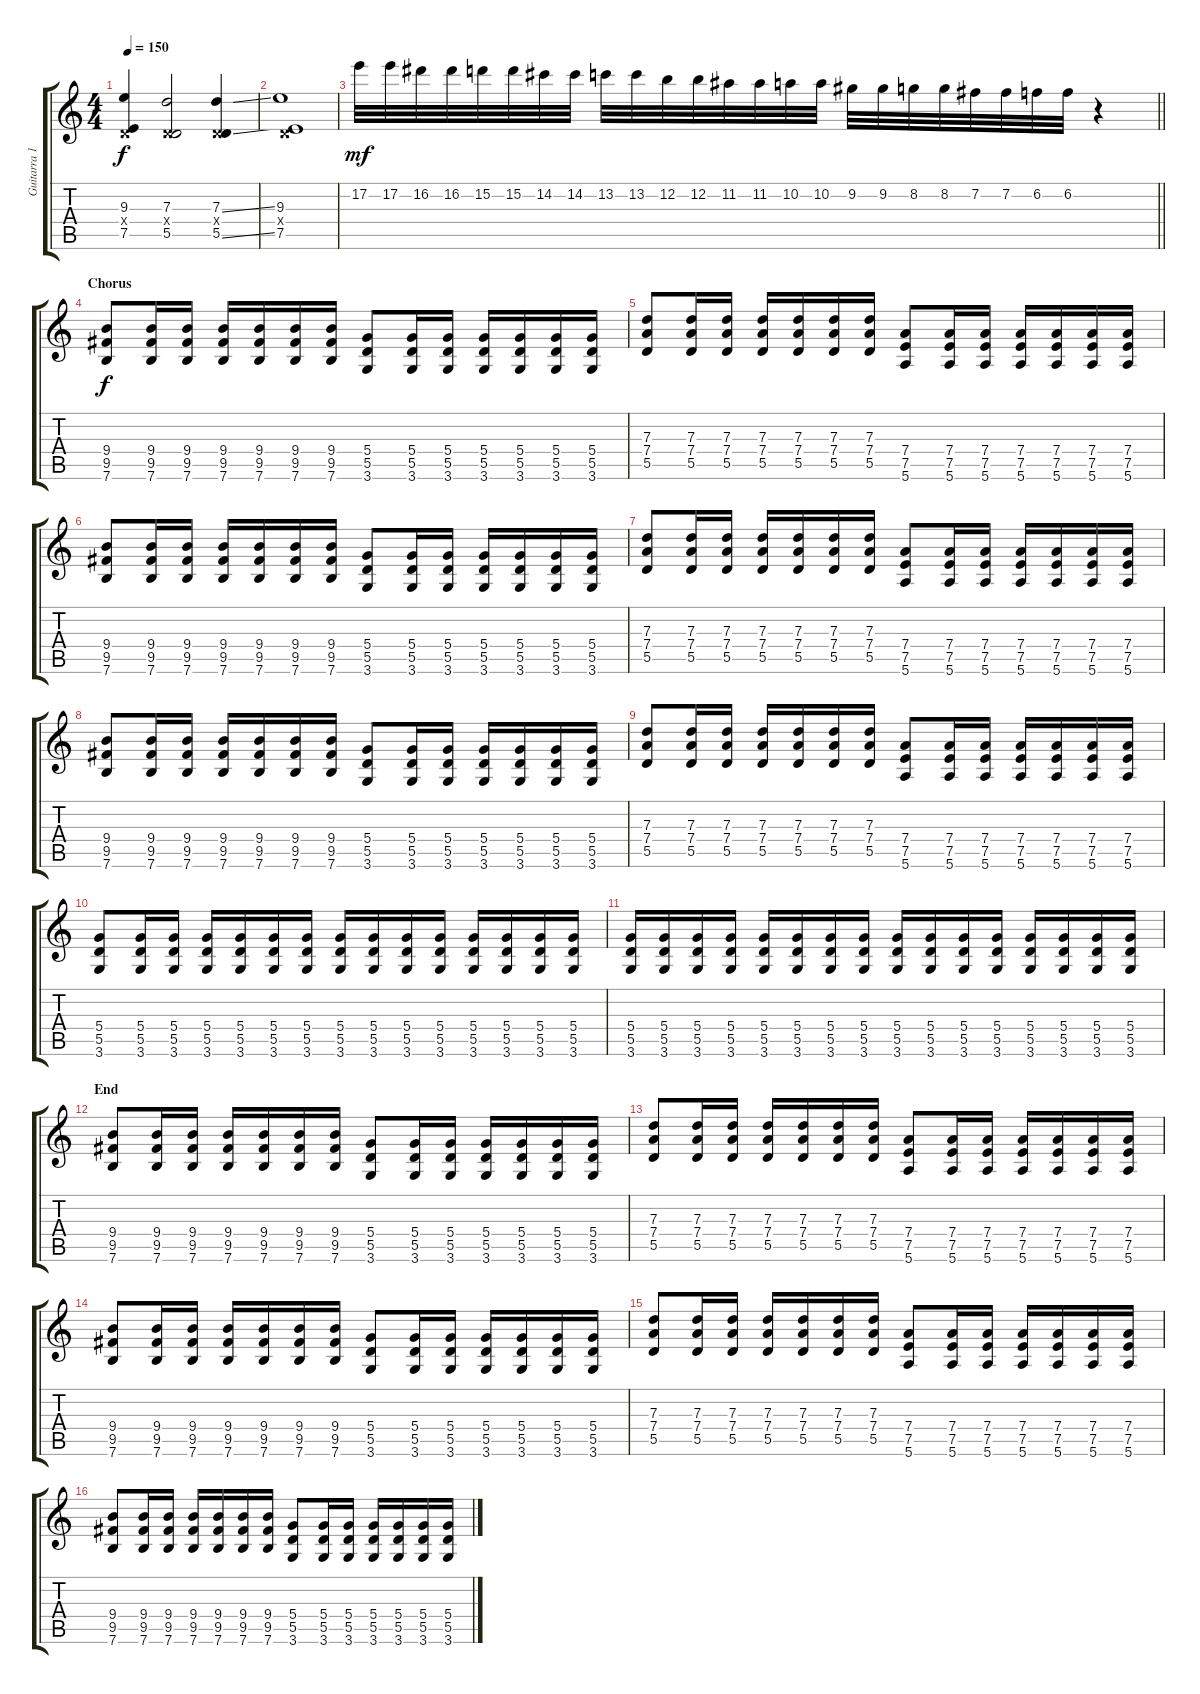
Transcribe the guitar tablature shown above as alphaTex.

\track ("Guitarra 1 - Mathias" "Guitarra 1") {instrument distortionguitar}
\staff {score tabs}
\tuning (E4 B3 G3 D3 A2 E2) {hide}
\ts (4 4)
\tempo 150
\clef g2
\ks c
(9.3 0.4{x} 7.5).4{dy f} (7.3 0.4{x} 5.5).2 (7.3{ss} 0.4{x} 5.5{ss}).4 |
(9.3 0.4{x} 7.5).1 |
\barLineRight lightlight
17.2.32{dy mf instrument guitarfretnoise} 17.2.32 16.2.32 16.2.32 15.2.32 15.2.32 14.2.32 14.2.32 13.2.32 13.2.32 12.2.32 12.2.32 11.2.32 11.2.32 10.2.32 10.2.32 9.2.32 9.2.32 8.2.32 8.2.32 7.2.32 7.2.32 6.2.32 6.2.32 r.4 |
\section ("" "Chorus")
(9.4 9.5 7.6).8{dy f instrument distortionguitar} (9.4 9.5 7.6).16 (9.4 9.5 7.6).16 (9.4 9.5 7.6).16 (9.4 9.5 7.6).16 (9.4 9.5 7.6).16 (9.4 9.5 7.6).16 (5.4 5.5 3.6).8 (5.4 5.5 3.6).16 (5.4 5.5 3.6).16 (5.4 5.5 3.6).16 (5.4 5.5 3.6).16 (5.4 5.5 3.6).16 (5.4 5.5 3.6).16 |
(7.3 7.4 5.5).8 (7.3 7.4 5.5).16 (7.3 7.4 5.5).16 (7.3 7.4 5.5).16 (7.3 7.4 5.5).16 (7.3 7.4 5.5).16 (7.3 7.4 5.5).16 (7.4 7.5 5.6).8 (7.4 7.5 5.6).16 (7.4 7.5 5.6).16 (7.4 7.5 5.6).16 (7.4 7.5 5.6).16 (7.4 7.5 5.6).16 (7.4 7.5 5.6).16 |
(9.4 9.5 7.6).8 (9.4 9.5 7.6).16 (9.4 9.5 7.6).16 (9.4 9.5 7.6).16 (9.4 9.5 7.6).16 (9.4 9.5 7.6).16 (9.4 9.5 7.6).16 (5.4 5.5 3.6).8 (5.4 5.5 3.6).16 (5.4 5.5 3.6).16 (5.4 5.5 3.6).16 (5.4 5.5 3.6).16 (5.4 5.5 3.6).16 (5.4 5.5 3.6).16 |
(7.3 7.4 5.5).8 (7.3 7.4 5.5).16 (7.3 7.4 5.5).16 (7.3 7.4 5.5).16 (7.3 7.4 5.5).16 (7.3 7.4 5.5).16 (7.3 7.4 5.5).16 (7.4 7.5 5.6).8 (7.4 7.5 5.6).16 (7.4 7.5 5.6).16 (7.4 7.5 5.6).16 (7.4 7.5 5.6).16 (7.4 7.5 5.6).16 (7.4 7.5 5.6).16 |
(9.4 9.5 7.6).8 (9.4 9.5 7.6).16 (9.4 9.5 7.6).16 (9.4 9.5 7.6).16 (9.4 9.5 7.6).16 (9.4 9.5 7.6).16 (9.4 9.5 7.6).16 (5.4 5.5 3.6).8 (5.4 5.5 3.6).16 (5.4 5.5 3.6).16 (5.4 5.5 3.6).16 (5.4 5.5 3.6).16 (5.4 5.5 3.6).16 (5.4 5.5 3.6).16 |
(7.3 7.4 5.5).8 (7.3 7.4 5.5).16 (7.3 7.4 5.5).16 (7.3 7.4 5.5).16 (7.3 7.4 5.5).16 (7.3 7.4 5.5).16 (7.3 7.4 5.5).16 (7.4 7.5 5.6).8 (7.4 7.5 5.6).16 (7.4 7.5 5.6).16 (7.4 7.5 5.6).16 (7.4 7.5 5.6).16 (7.4 7.5 5.6).16 (7.4 7.5 5.6).16 |
(5.4 5.5 3.6).8 (5.4 5.5 3.6).16 (5.4 5.5 3.6).16 (5.4 5.5 3.6).16 (5.4 5.5 3.6).16 (5.4 5.5 3.6).16 (5.4 5.5 3.6).16 (5.4 5.5 3.6).16 (5.4 5.5 3.6).16 (5.4 5.5 3.6).16 (5.4 5.5 3.6).16 (5.4 5.5 3.6).16 (5.4 5.5 3.6).16 (5.4 5.5 3.6).16 (5.4 5.5 3.6).16 |
(5.4 5.5 3.6).16 (5.4 5.5 3.6).16 (5.4 5.5 3.6).16 (5.4 5.5 3.6).16 (5.4 5.5 3.6).16 (5.4 5.5 3.6).16 (5.4 5.5 3.6).16 (5.4 5.5 3.6).16 (5.4 5.5 3.6).16 (5.4 5.5 3.6).16 (5.4 5.5 3.6).16 (5.4 5.5 3.6).16 (5.4 5.5 3.6).16 (5.4 5.5 3.6).16 (5.4 5.5 3.6).16 (5.4 5.5 3.6).16 |
\section ("" "End")
(9.4 9.5 7.6).8 (9.4 9.5 7.6).16 (9.4 9.5 7.6).16 (9.4 9.5 7.6).16 (9.4 9.5 7.6).16 (9.4 9.5 7.6).16 (9.4 9.5 7.6).16 (5.4 5.5 3.6).8 (5.4 5.5 3.6).16 (5.4 5.5 3.6).16 (5.4 5.5 3.6).16 (5.4 5.5 3.6).16 (5.4 5.5 3.6).16 (5.4 5.5 3.6).16 |
(7.3 7.4 5.5).8 (7.3 7.4 5.5).16 (7.3 7.4 5.5).16 (7.3 7.4 5.5).16 (7.3 7.4 5.5).16 (7.3 7.4 5.5).16 (7.3 7.4 5.5).16 (7.4 7.5 5.6).8 (7.4 7.5 5.6).16 (7.4 7.5 5.6).16 (7.4 7.5 5.6).16 (7.4 7.5 5.6).16 (7.4 7.5 5.6).16 (7.4 7.5 5.6).16 |
(9.4 9.5 7.6).8 (9.4 9.5 7.6).16 (9.4 9.5 7.6).16 (9.4 9.5 7.6).16 (9.4 9.5 7.6).16 (9.4 9.5 7.6).16 (9.4 9.5 7.6).16 (5.4 5.5 3.6).8 (5.4 5.5 3.6).16 (5.4 5.5 3.6).16 (5.4 5.5 3.6).16 (5.4 5.5 3.6).16 (5.4 5.5 3.6).16 (5.4 5.5 3.6).16 |
(7.3 7.4 5.5).8 (7.3 7.4 5.5).16 (7.3 7.4 5.5).16 (7.3 7.4 5.5).16 (7.3 7.4 5.5).16 (7.3 7.4 5.5).16 (7.3 7.4 5.5).16 (7.4 7.5 5.6).8 (7.4 7.5 5.6).16 (7.4 7.5 5.6).16 (7.4 7.5 5.6).16 (7.4 7.5 5.6).16 (7.4 7.5 5.6).16 (7.4 7.5 5.6).16 |
(9.4 9.5 7.6).8 (9.4 9.5 7.6).16 (9.4 9.5 7.6).16 (9.4 9.5 7.6).16 (9.4 9.5 7.6).16 (9.4 9.5 7.6).16 (9.4 9.5 7.6).16 (5.4 5.5 3.6).8 (5.4 5.5 3.6).16 (5.4 5.5 3.6).16 (5.4 5.5 3.6).16 (5.4 5.5 3.6).16 (5.4 5.5 3.6).16 (5.4 5.5 3.6).16
